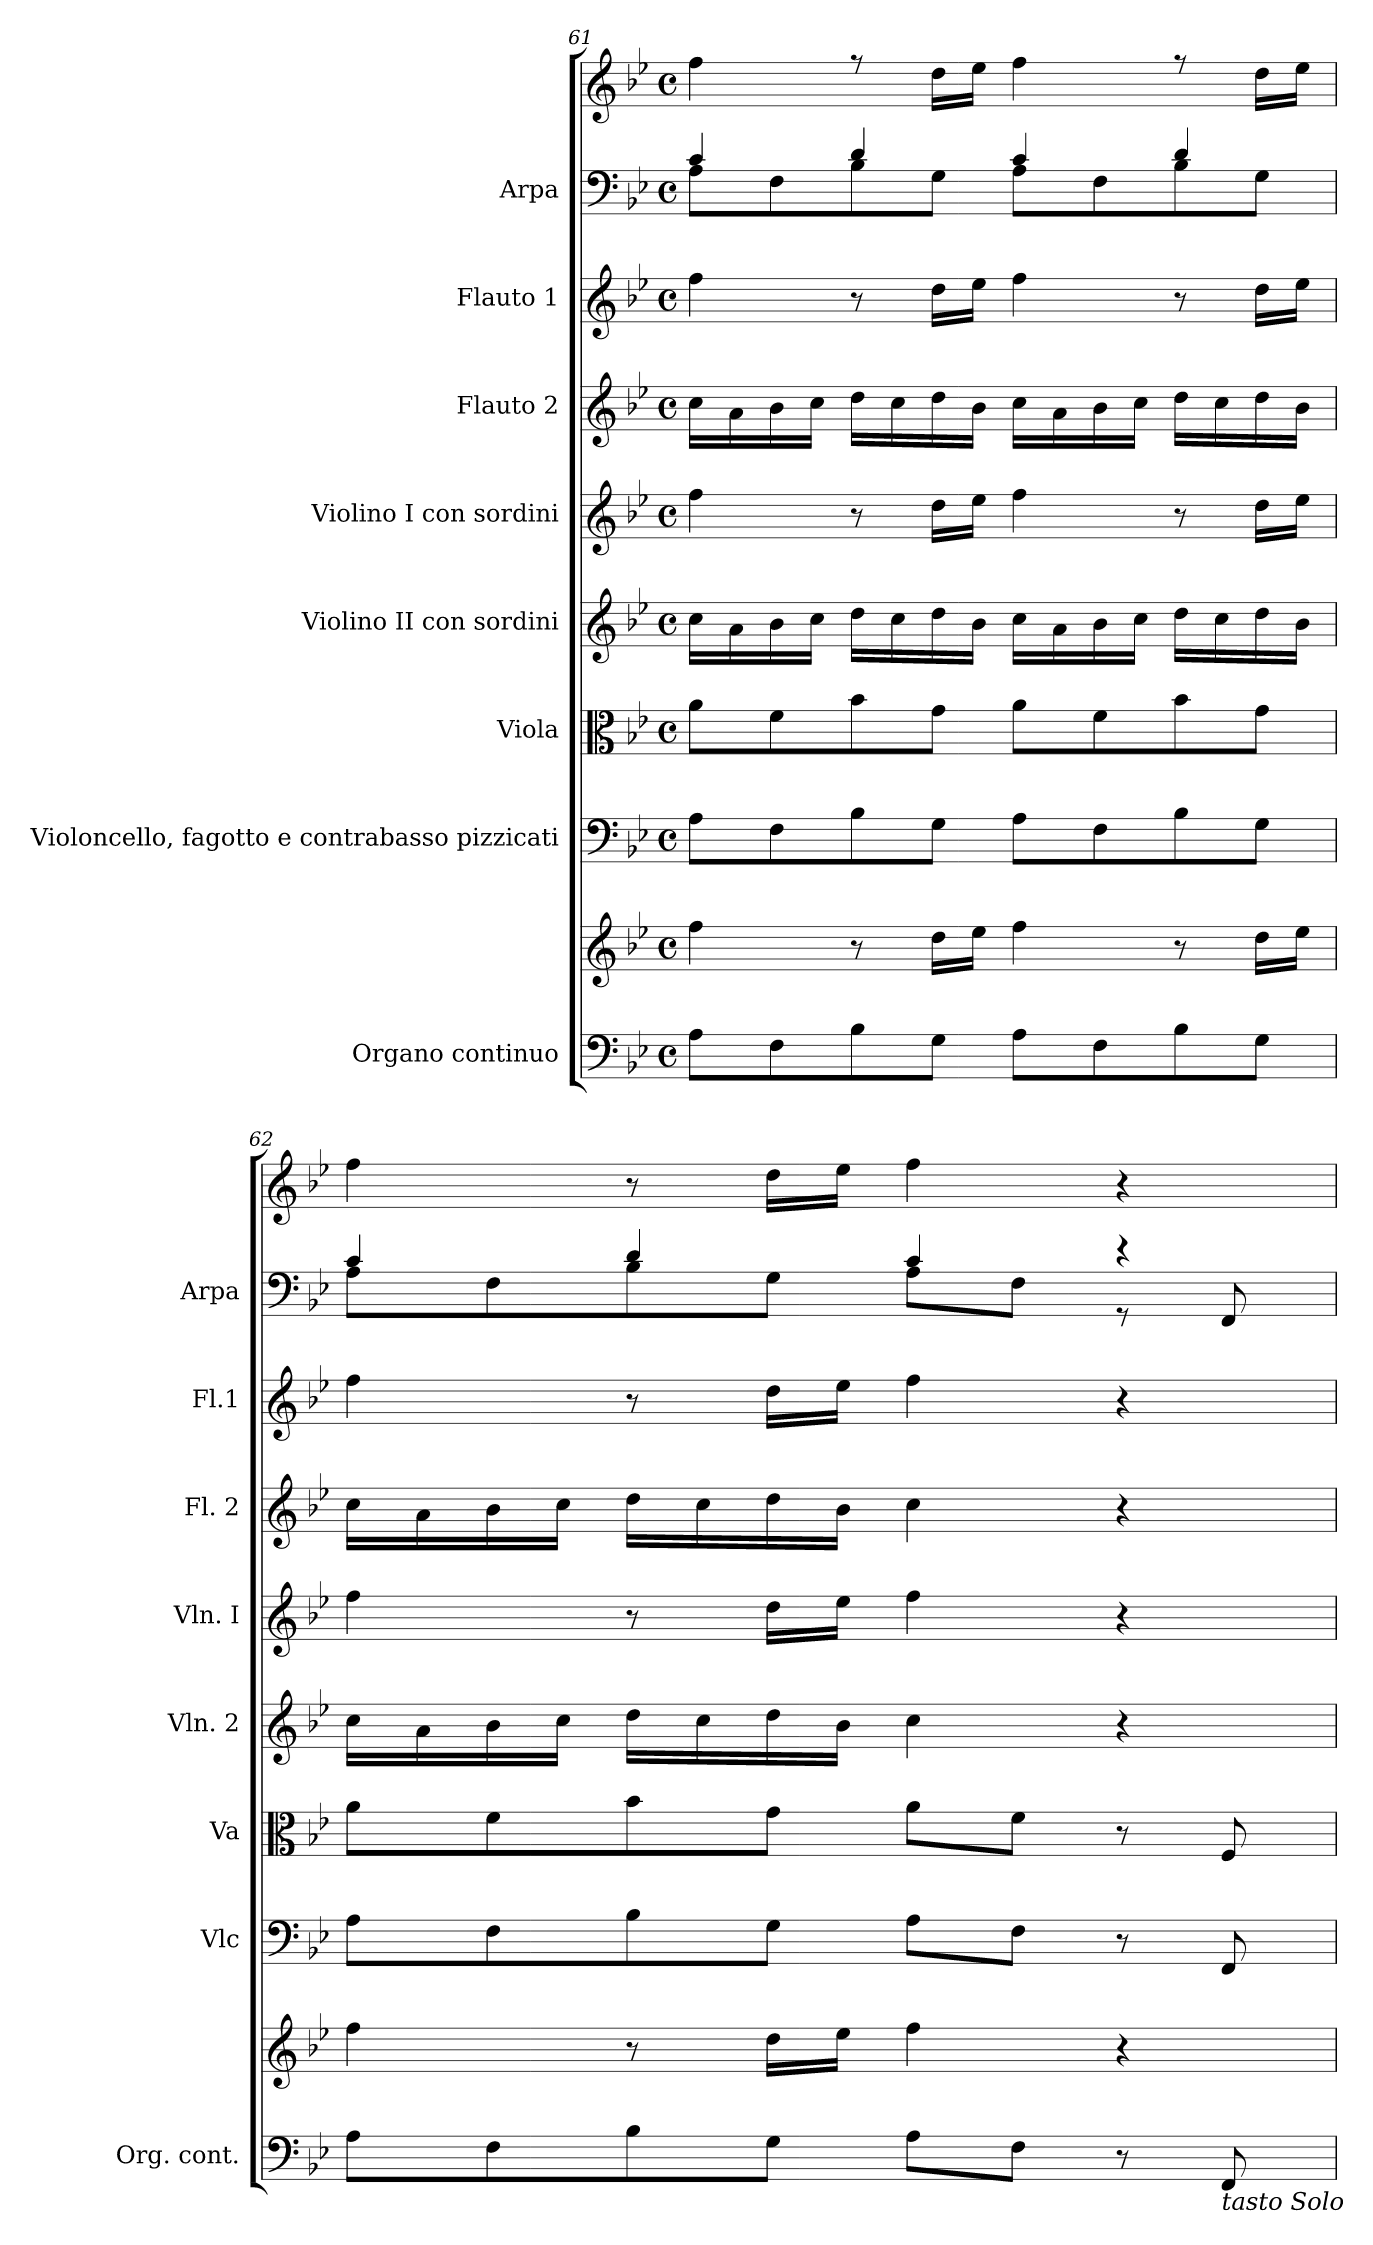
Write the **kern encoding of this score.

**kern	**kern	**kern	**kern	**kern	**kern	**kern	**kern	**kern	**kern
*part8	*part8	*part7	*part6	*part5	*part4	*part3	*part2	*part1	*part1
*staff10	*staff9	*staff8	*staff7	*staff6	*staff5	*staff4	*staff3	*staff2	*staff1
*I"Organo  continuo	*	*I"Violoncello, fagotto e contrabasso pizzicati	*I"Viola	*I"Violino II con sordini	*I"Violino I  con sordini	*I"Flauto 2	*I"Flauto 1	*I"Arpa	*
*I'Org.  cont.	*	*I'Vlc	*I'Va	*I'Vln. 2	*I'Vln. I	*I'Fl. 2	*I'Fl.1	*I'Arpa	*
*clefF4	*clefG2	*clefF4	*clefC3	*clefG2	*clefG2	*clefG2	*clefG2	*clefF4	*clefG2
*k[b-e-]	*k[b-e-]	*k[b-e-]	*k[b-e-]	*k[b-e-]	*k[b-e-]	*k[b-e-]	*k[b-e-]	*k[b-e-]	*k[b-e-]
*M4/4	*M4/4	*M4/4	*M4/4	*M4/4	*M4/4	*M4/4	*M4/4	*M4/4	*M4/4
*met(c)	*met(c)	*met(c)	*met(c)	*met(c)	*met(c)	*met(c)	*met(c)	*met(c)	*met(c)
=61	=61	=61	=61	=61	=61	=61	=61	=61	=61
*^	*	*	*	*	*	*	*	*^	*^
4ryy	8A\L	4ff\	8A\L	8a\L	16cc\LL	4ff\	16cc\LL	4ff\	4c/	8A\L	4ff\	1ryy
.	.	.	.	.	16a\	.	16a\	.	.	.	.	.
.	8F\	.	8F\	8f\	16b-\	.	16b-\	.	.	8F\	.	.
.	.	.	.	.	16cc\JJ	.	16cc\JJ	.	.	.	.	.
4ryy	8B-\	8r	8B-\	8b-\	16dd\LL	8r	16dd\LL	8r	4d/	8B-\	8r	.
.	.	.	.	.	16cc\	.	16cc\	.	.	.	.	.
.	8G\J	16dd\LL	8G\J	8g\J	16dd\	16dd\LL	16dd\	16dd\LL	.	8G\J	16dd\LL	.
.	.	16ee-\JJ	.	.	16b-\JJ	16ee-\JJ	16b-\JJ	16ee-\JJ	.	.	16ee-\JJ	.
4ryy	8A\L	4ff\	8A\L	8a\L	16cc\LL	4ff\	16cc\LL	4ff\	4c/	8A\L	4ff\	.
.	.	.	.	.	16a\	.	16a\	.	.	.	.	.
.	8F\	.	8F\	8f\	16b-\	.	16b-\	.	.	8F\	.	.
.	.	.	.	.	16cc\JJ	.	16cc\JJ	.	.	.	.	.
4ryy	8B-\	8r	8B-\	8b-\	16dd\LL	8r	16dd\LL	8r	4d/	8B-\	8r	.
.	.	.	.	.	16cc\	.	16cc\	.	.	.	.	.
.	8G\J	16dd\LL	8G\J	8g\J	16dd\	16dd\LL	16dd\	16dd\LL	.	8G\J	16dd\LL	.
.	.	16ee-\JJ	.	.	16b-\JJ	16ee-\JJ	16b-\JJ	16ee-\JJ	.	.	16ee-\JJ	.
*	*	*	*	*	*	*	*	*	*	*	*v	*v
=62	=62	=62	=62	=62	=62	=62	=62	=62	=62	=62	=62
4ryy	8A\L	4ff\	8A\L	8a\L	16cc\LL	4ff\	16cc\LL	4ff\	4c/	8A\L	4ff\
.	.	.	.	.	16a\	.	16a\	.	.	.	.
.	8F\	.	8F\	8f\	16b-\	.	16b-\	.	.	8F\	.
.	.	.	.	.	16cc\JJ	.	16cc\JJ	.	.	.	.
4ryy	8B-\	8r	8B-\	8b-\	16dd\LL	8r	16dd\LL	8r	4d/	8B-\	8r
.	.	.	.	.	16cc\	.	16cc\	.	.	.	.
.	8G\J	16dd\LL	8G\J	8g\J	16dd\	16dd\LL	16dd\	16dd\LL	.	8G\J	16dd\LL
.	.	16ee-\JJ	.	.	16b-\JJ	16ee-\JJ	16b-\JJ	16ee-\JJ	.	.	16ee-\JJ
4ryy	8A\L	4ff\	8A\L	8a\L	4cc\	4ff\	4cc\	4ff\	4c/	8A\L	4ff\
.	8F\J	.	8F\J	8f\J	.	.	.	.	.	8F\J	.
4ryy	8r	4r	8r	8r	4r	4r	4r	4r	4r	8r	4r
!	!LO:TX:b:i:t=tasto Solo	!	!	!	!	!	!	!	!	!	!
.	8FF/	.	8FF/	8F/	.	.	.	.	.	8FF/	.
*v	*v	*	*	*	*	*	*	*	*v	*v	*
=	=	=	=	=	=	=	=	=	=
*-	*-	*-	*-	*-	*-	*-	*-	*-	*-
